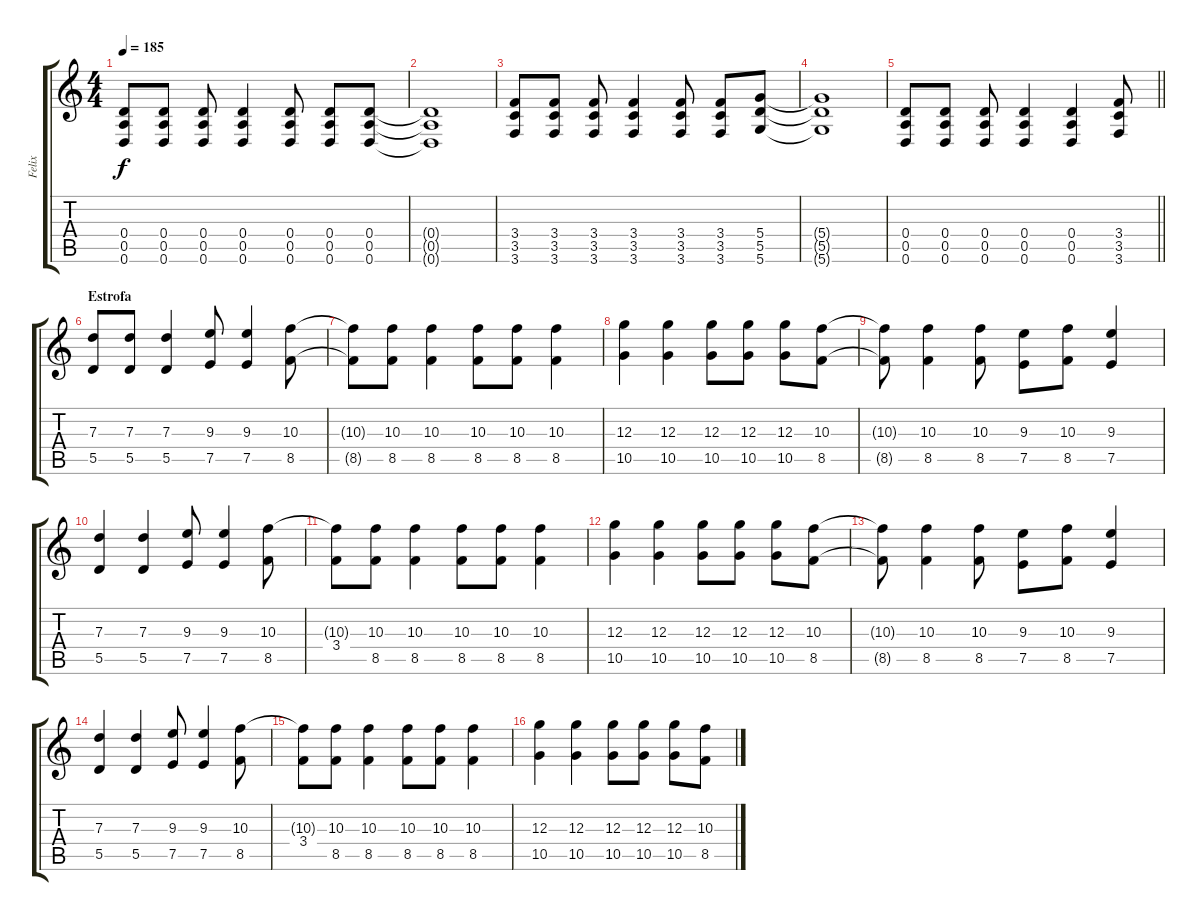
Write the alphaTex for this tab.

\track ("Felix" "Felix") {instrument distortionguitar}
\staff {score tabs}
\tuning (E4 B3 G3 D3 A2 D2) {hide}
\ts (4 4)
\tempo 185
\clef g2
\ks c
(0.4 0.5 0.6).8{dy f} (0.4 0.5 0.6).8 (0.4 0.5 0.6).8 (0.4 0.5 0.6).4 (0.4 0.5 0.6).8 (0.4 0.5 0.6).8 (0.4 0.5 0.6).8 |
(0.4{t} 0.5{t} 0.6{t}).1 |
(3.4 3.5 3.6).8 (3.4 3.5 3.6).8 (3.4 3.5 3.6).8 (3.4 3.5 3.6).4 (3.4 3.5 3.6).8 (3.4 3.5 3.6).8 (5.4 5.5 5.6).8 |
(5.4{t} 5.5{t} 5.6{t}).1 |
\barLineRight lightlight
(0.4 0.5 0.6).8 (0.4 0.5 0.6).8 (0.4 0.5 0.6).8 (0.4 0.5 0.6).4 (0.4 0.5 0.6).4 (3.4 3.5 3.6).8 |
\section ("" "Estrofa")
(7.3 5.5).8 (7.3 5.5).8 (7.3 5.5).4 (9.3 7.5).8 (9.3 7.5).4 (10.3 8.5).8 |
(10.3{t} 8.5{t}).8 (10.3 8.5).8 (10.3 8.5).4 (10.3 8.5).8 (10.3 8.5).8 (10.3 8.5).4 |
(12.3 10.5).4 (12.3 10.5).4 (12.3 10.5).8 (12.3 10.5).8 (12.3 10.5).8 (10.3 8.5).8 |
(10.3{t} 8.5{t}).8 (10.3 8.5).4 (10.3 8.5).8 (9.3 7.5).8 (10.3 8.5).8 (9.3 7.5).4 |
(7.3 5.5).4 (7.3 5.5).4 (9.3 7.5).8 (9.3 7.5).4 (10.3 8.5).8 |
(10.3{t} 3.4).8 (10.3 8.5).8 (10.3 8.5).4 (10.3 8.5).8 (10.3 8.5).8 (10.3 8.5).4 |
(12.3 10.5).4 (12.3 10.5).4 (12.3 10.5).8 (12.3 10.5).8 (12.3 10.5).8 (10.3 8.5).8 |
(10.3{t} 8.5{t}).8 (10.3 8.5).4 (10.3 8.5).8 (9.3 7.5).8 (10.3 8.5).8 (9.3 7.5).4 |
(7.3 5.5).4 (7.3 5.5).4 (9.3 7.5).8 (9.3 7.5).4 (10.3 8.5).8 |
(10.3{t} 3.4).8 (10.3 8.5).8 (10.3 8.5).4 (10.3 8.5).8 (10.3 8.5).8 (10.3 8.5).4 |
(12.3 10.5).4 (12.3 10.5).4 (12.3 10.5).8 (12.3 10.5).8 (12.3 10.5).8 (10.3 8.5).8
